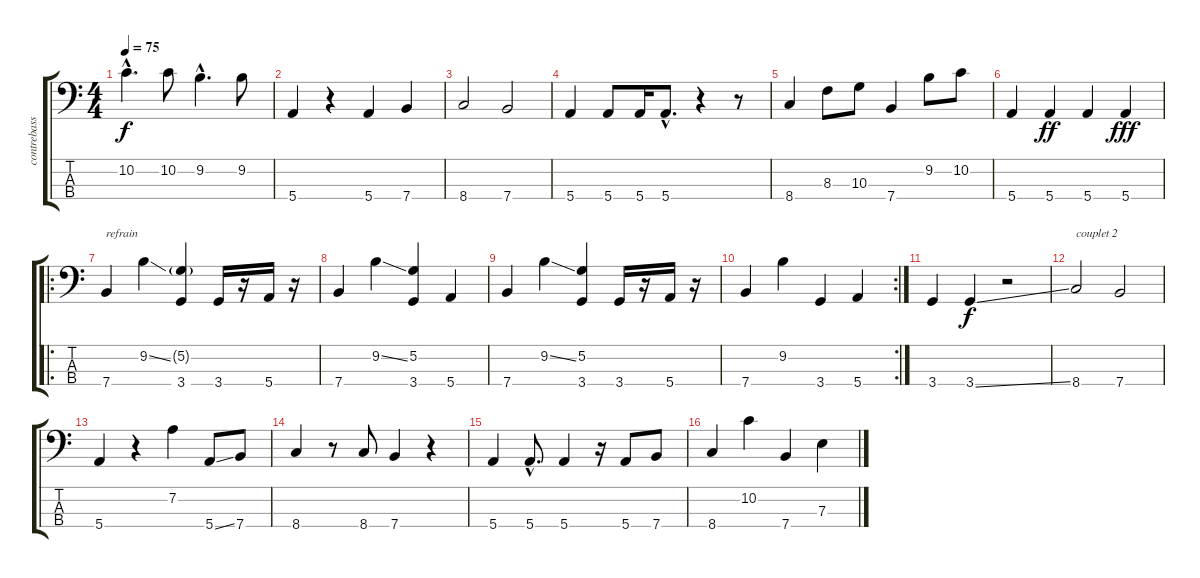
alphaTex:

\track ("contrebassine" "contrebass") {instrument acousticbass}
\staff {score tabs}
\tuning (G2 D2 A1 E1) {hide}
\ts (4 4)
\tempo 75
\clef f4
\ks c
10.2{hac}.4{d dy f} 10.2.8 9.2{hac}.4{d} 9.2.8 |
5.4.4 r.4 5.4.4 7.4.4 |
8.4.2 7.4.2 |
5.4.4 5.4.8 5.4.16 5.4{hac}.8{d} r.4 r.8 |
8.4.4 8.3.8 10.3.8 7.4.4 9.2.8 10.2.8 |
5.4.4 5.4.4{dy ff} 5.4.4 5.4.4{dy fff} |
\ro
7.4.4{txt "refrain"} 9.2{ss}.4 (5.2{g} 3.4).4 3.4.16 r.16 5.4.16 r.16 |
7.4.4 9.2{ss}.4 (5.2 3.4).4 5.4.4 |
7.4.4 9.2{ss}.4 (5.2 3.4).4 3.4.16 r.16 5.4.16 r.16 |
\rc 2
7.4.4 9.2.4 3.4.4 5.4.4 |
3.4.4 3.4{ss}.4{dy f} r.2 |
8.4.2{txt "couplet 2"} 7.4.2 |
5.4.4 r.4 7.2.4 5.4{ss}.8 7.4.8 |
8.4.4 r.8 8.4.8 7.4.4 r.4 |
5.4.4 5.4{hac}.8{d} 5.4.4 r.16 5.4.8 7.4.8 |
8.4.4 10.2.4 7.4.4 7.3.4
